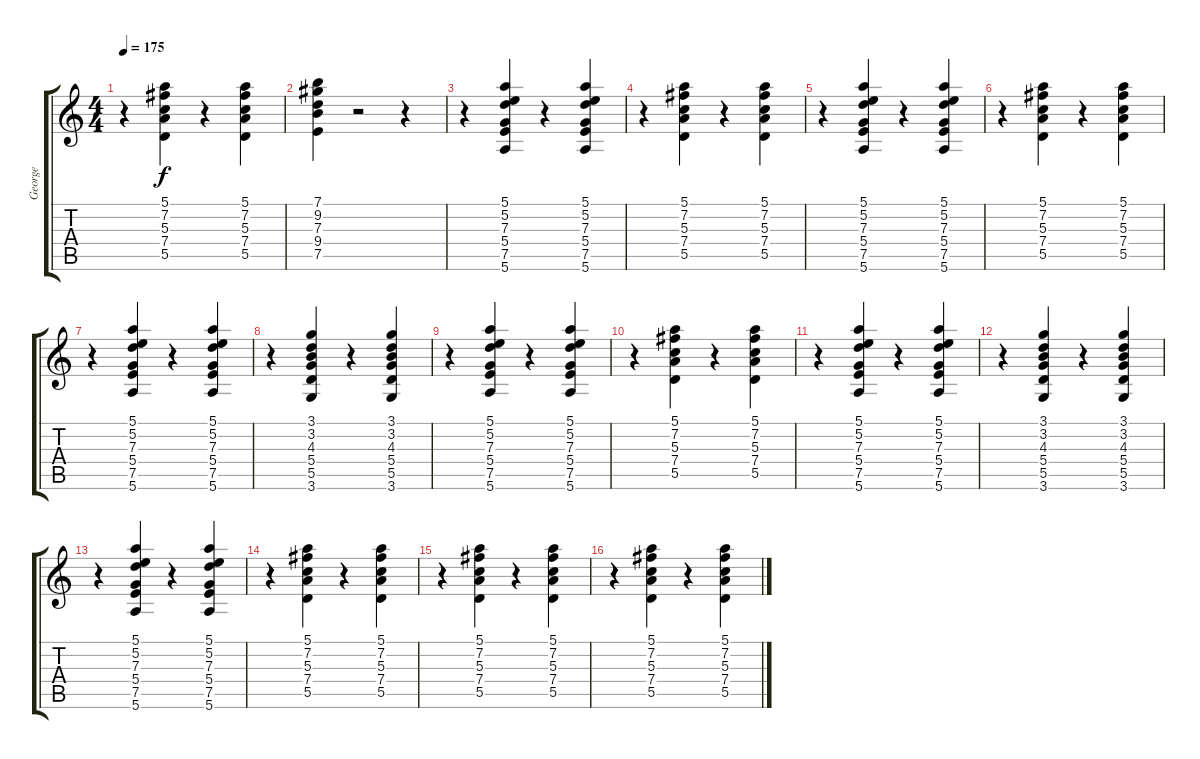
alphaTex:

\track ("George" "George") {instrument electricguitarmuted}
\staff {score tabs}
\tuning (E4 B3 G3 D3 A2 E2) {hide}
\ts (4 4)
\tempo 175
\clef g2
\ks c
r.4{dy f} (5.1 7.2 5.3 7.4 5.5).4 r.4 (5.1 7.2 5.3 7.4 5.5).4 |
(7.1 9.2 7.3 9.4 7.5).4 r.2 r.4 |
r.4 (5.1 5.2 7.3 5.4 7.5 5.6).4{volume 11} r.4 (5.1 5.2 7.3 5.4 7.5 5.6).4 |
r.4 (5.1 7.2 5.3 7.4 5.5).4 r.4 (5.1 7.2 5.3 7.4 5.5).4 |
r.4 (5.1 5.2 7.3 5.4 7.5 5.6).4{volume 11} r.4 (5.1 5.2 7.3 5.4 7.5 5.6).4 |
r.4 (5.1 7.2 5.3 7.4 5.5).4 r.4 (5.1 7.2 5.3 7.4 5.5).4 |
r.4 (5.1 5.2 7.3 5.4 7.5 5.6).4{volume 11} r.4 (5.1 5.2 7.3 5.4 7.5 5.6).4 |
r.4 (3.1 3.2 4.3 5.4 5.5 3.6).4 r.4 (3.1 3.2 4.3 5.4 5.5 3.6).4 |
r.4 (5.1 5.2 7.3 5.4 7.5 5.6).4{volume 11} r.4 (5.1 5.2 7.3 5.4 7.5 5.6).4 |
r.4 (5.1 7.2 5.3 7.4 5.5).4 r.4 (5.1 7.2 5.3 7.4 5.5).4 |
r.4 (5.1 5.2 7.3 5.4 7.5 5.6).4{volume 11} r.4 (5.1 5.2 7.3 5.4 7.5 5.6).4 |
r.4 (3.1 3.2 4.3 5.4 5.5 3.6).4 r.4 (3.1 3.2 4.3 5.4 5.5 3.6).4 |
r.4 (5.1 5.2 7.3 5.4 7.5 5.6).4{volume 11} r.4 (5.1 5.2 7.3 5.4 7.5 5.6).4 |
r.4 (5.1 7.2 5.3 7.4 5.5).4 r.4 (5.1 7.2 5.3 7.4 5.5).4 |
r.4 (5.1 7.2 5.3 7.4 5.5).4 r.4 (5.1 7.2 5.3 7.4 5.5).4 |
r.4 (5.1 7.2 5.3 7.4 5.5).4 r.4 (5.1 7.2 5.3 7.4 5.5).4
